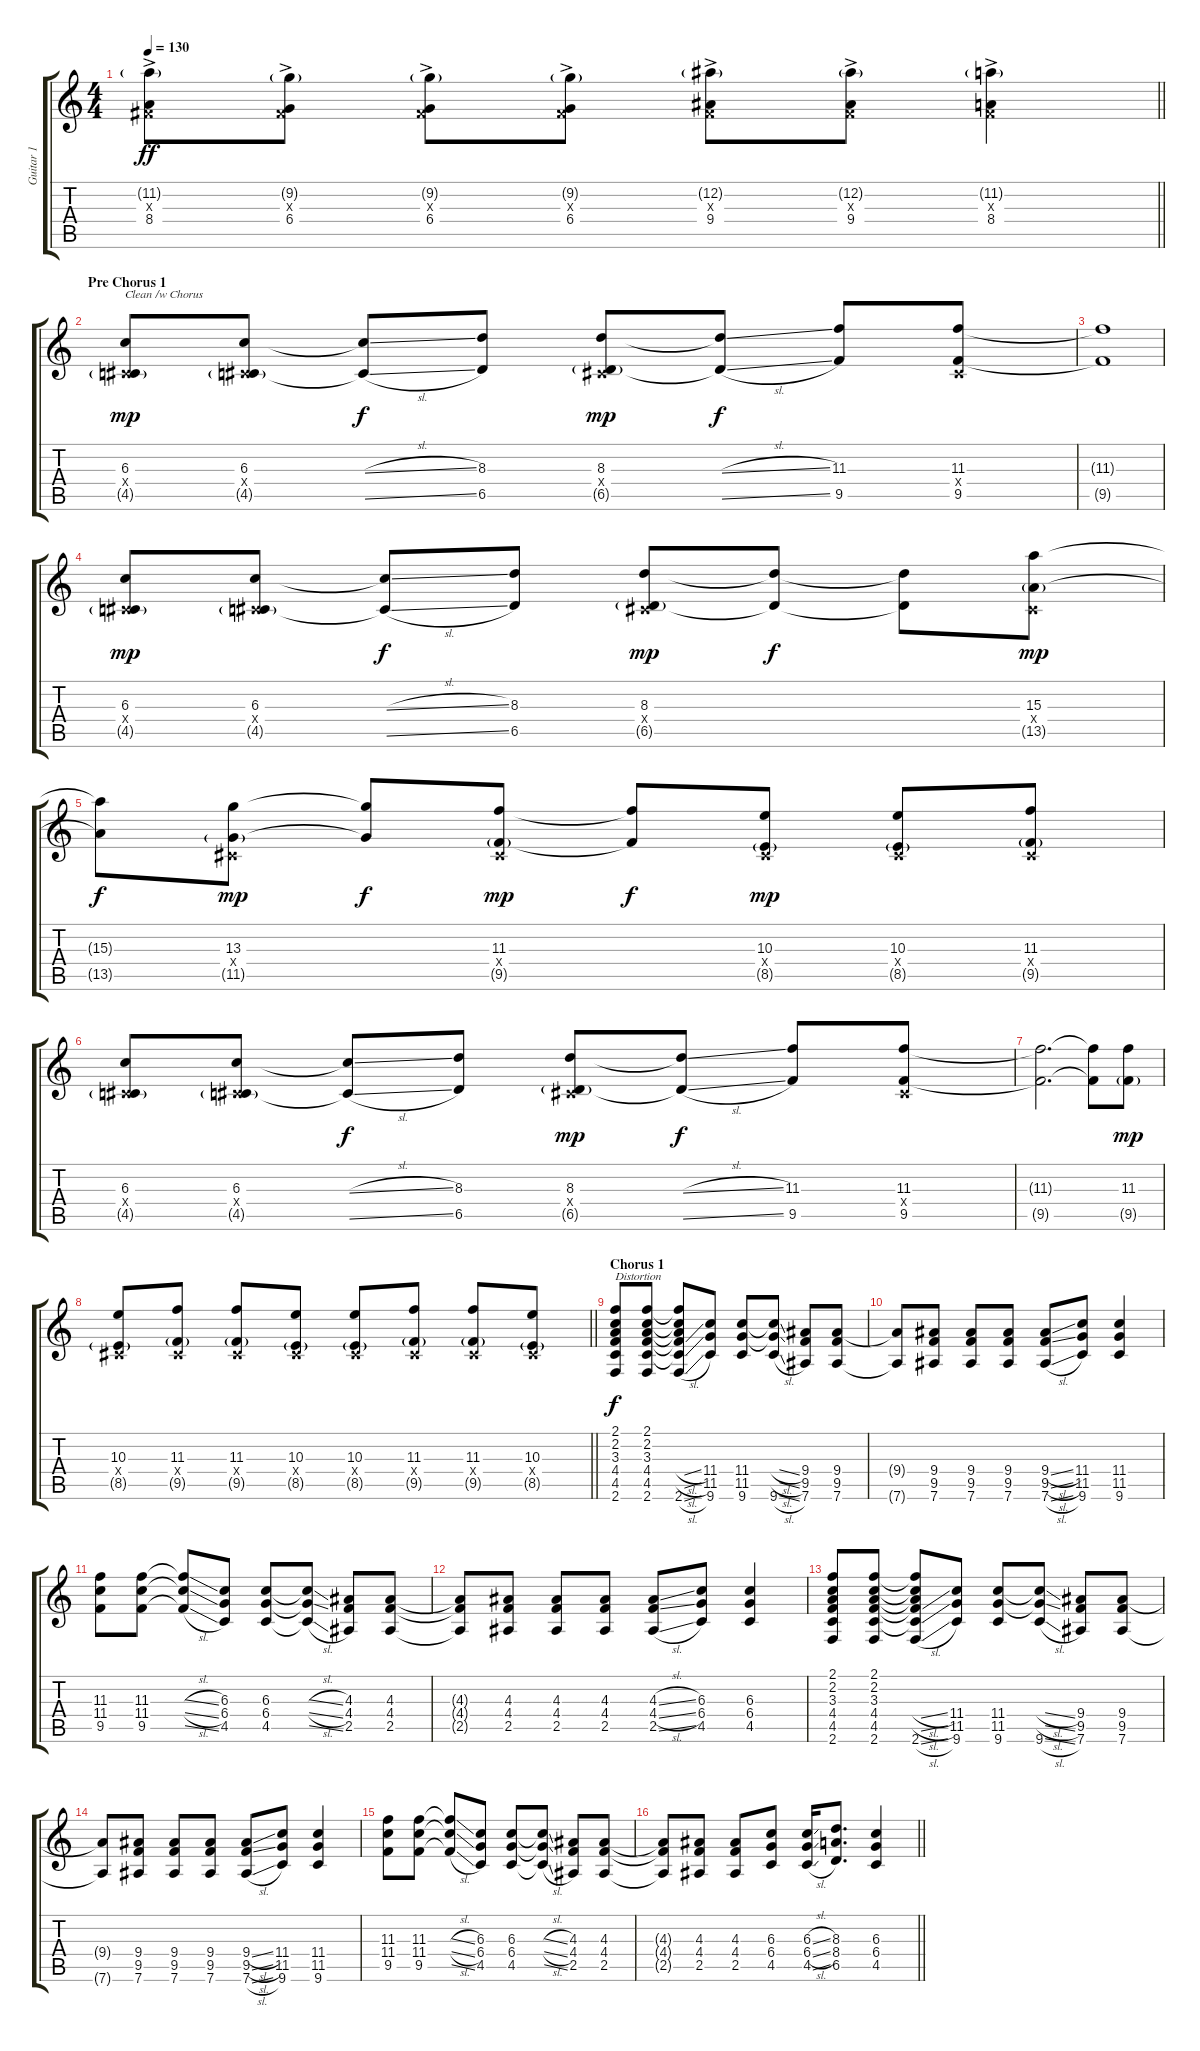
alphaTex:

\track ("Guitar 1" "Guitar 1") {instrument acousticguitarsteel}
\staff {score tabs}
\tuning (Eb4 Bb3 Gb3 Db3 Ab2 Eb2) {hide}
\ts (4 4)
\tempo 130
\clef g2
\barLineRight lightlight
\ks c
(11.2{g} 0.3{x} 8.4{ac}).8{dy ff} (9.2{g} 0.3{x} 6.4{ac}).8 (9.2{g} 0.3{x} 6.4{ac}).8 (9.2{g} 0.3{x} 6.4{ac}).8 (12.2{g} 0.3{x} 9.4{ac}).8 (12.2{g} 0.3{x} 9.4{ac}).8 (11.2{g} 0.3{x} 8.4{ac}).4 |
\section ("" "Pre Chorus 1")
(6.3 0.4{x} 4.5{g}).8{txt "Clean /w Chorus" dy mp volume 16 instrument electricguitarclean} (6.3 0.4{x} 4.5{g}).8 (6.3{sl t} 4.5{sl t}).8{dy f} (8.3 6.5).8 (8.3 0.4{x} 6.5{g}).8{dy mp} (8.3{sl t} 6.5{sl t}).8{dy f} (11.3 9.5).8 (11.3 0.4{x} 9.5).8 |
(11.3{t} 9.5{t}).1 |
(6.3 0.4{x} 4.5{g}).8{dy mp} (6.3 0.4{x} 4.5{g}).8 (6.3{sl t} 4.5{sl t}).8{dy f} (8.3 6.5).8 (8.3 0.4{x} 6.5{g}).8{dy mp} (8.3{t} 6.5{t}).8{dy f} (8.3{t} 6.5{t}).8 (15.3 0.4{x} 13.5{g}).8{dy mp} |
(15.3{t} 13.5{t}).8{dy f} (13.3 0.4{x} 11.5{g}).8{dy mp} (13.3{t} 11.5{t}).8{dy f} (11.3 0.4{x} 9.5{g}).8{dy mp} (11.3{t} 9.5{t}).8{dy f} (10.3 0.4{x} 8.5{g}).8{dy mp} (10.3 0.4{x} 8.5{g}).8 (11.3 0.4{x} 9.5{g}).8 |
(6.3 0.4{x} 4.5{g}).8 (6.3 0.4{x} 4.5{g}).8 (6.3{sl t} 4.5{sl t}).8{dy f} (8.3 6.5).8 (8.3 0.4{x} 6.5{g}).8{dy mp} (8.3{sl t} 6.5{sl t}).8{dy f} (11.3 9.5).8 (11.3 0.4{x} 9.5).8 |
(11.3{t} 9.5{t}).2{d} (11.3{t} 9.5{t}).8 (11.3 9.5{g}).8{dy mp} |
\barLineRight lightlight
(10.3 0.4{x} 8.5{g}).8 (11.3 0.4{x} 9.5{g}).8 (11.3 0.4{x} 9.5{g}).8 (10.3 0.4{x} 8.5{g}).8 (10.3 0.4{x} 8.5{g}).8 (11.3 0.4{x} 9.5{g}).8 (11.3 0.4{x} 9.5{g}).8 (10.3 0.4{x} 8.5{g}).8 |
\section ("" "Chorus 1")
(2.1 2.2 3.3 4.4 4.5 2.6).8{txt "Distortion" dy f volume 6 instrument distortionguitar} (2.1 2.2 3.3 4.4 4.5 2.6).8 (2.1{t} 2.2{t} 3.3{t} 4.4{sl t} 4.5{sl t} 2.6{sl}).8 (11.4 11.5 9.6).8 (11.4 11.5 9.6).8 (11.4{sl t} 11.5{sl t} 9.6{sl}).8 (9.4 9.5 7.6).8 (9.4 9.5 7.6).8 |
(9.4{t} 7.6{t}).8 (9.4 9.5 7.6).8 (9.4 9.5 7.6).8 (9.4 9.5 7.6).8 (9.4{sl} 9.5{sl} 7.6{sl}).8 (11.4 11.5 9.6).8 (11.4 11.5 9.6).4 |
(11.3 11.4 9.5).8 (11.3 11.4 9.5).8 (11.3{sl t} 11.4{sl t} 9.5{sl t}).8 (6.3 6.4 4.5).8 (6.3 6.4 4.5).8 (6.3{sl t} 6.4{sl t} 4.5{sl t}).8 (4.3 4.4 2.5).8 (4.3 4.4 2.5).8 |
(4.3{t} 4.4{t} 2.5{t}).8 (4.3 4.4 2.5).8 (4.3 4.4 2.5).8 (4.3 4.4 2.5).8 (4.3{sl} 4.4{sl} 2.5{sl}).8 (6.3 6.4 4.5).8 (6.3 6.4 4.5).4 |
(2.1 2.2 3.3 4.4 4.5 2.6).8 (2.1 2.2 3.3 4.4 4.5 2.6).8 (2.1{t} 2.2{t} 3.3{t} 4.4{sl t} 4.5{sl t} 2.6{sl}).8 (11.4 11.5 9.6).8 (11.4 11.5 9.6).8 (11.4{sl t} 11.5{sl t} 9.6{sl}).8 (9.4 9.5 7.6).8 (9.4 9.5 7.6).8 |
(9.4{t} 7.6{t}).8 (9.4 9.5 7.6).8 (9.4 9.5 7.6).8 (9.4 9.5 7.6).8 (9.4{sl} 9.5{sl} 7.6{sl}).8 (11.4 11.5 9.6).8 (11.4 11.5 9.6).4 |
(11.3 11.4 9.5).8 (11.3 11.4 9.5).8 (11.3{sl t} 11.4{sl t} 9.5{sl t}).8 (6.3 6.4 4.5).8 (6.3 6.4 4.5).8 (6.3{sl t} 6.4{sl t} 4.5{sl t}).8 (4.3 4.4 2.5).8 (4.3 4.4 2.5).8 |
\barLineRight lightlight
(4.3{t} 4.4{t} 2.5{t}).8 (4.3 4.4 2.5).8 (4.3 4.4 2.5).8 (6.3 6.4 4.5).8 (6.3{sl} 6.4{sl} 4.5{sl}).16 (8.3 8.4 6.5).8{d} (6.3 6.4 4.5).4
